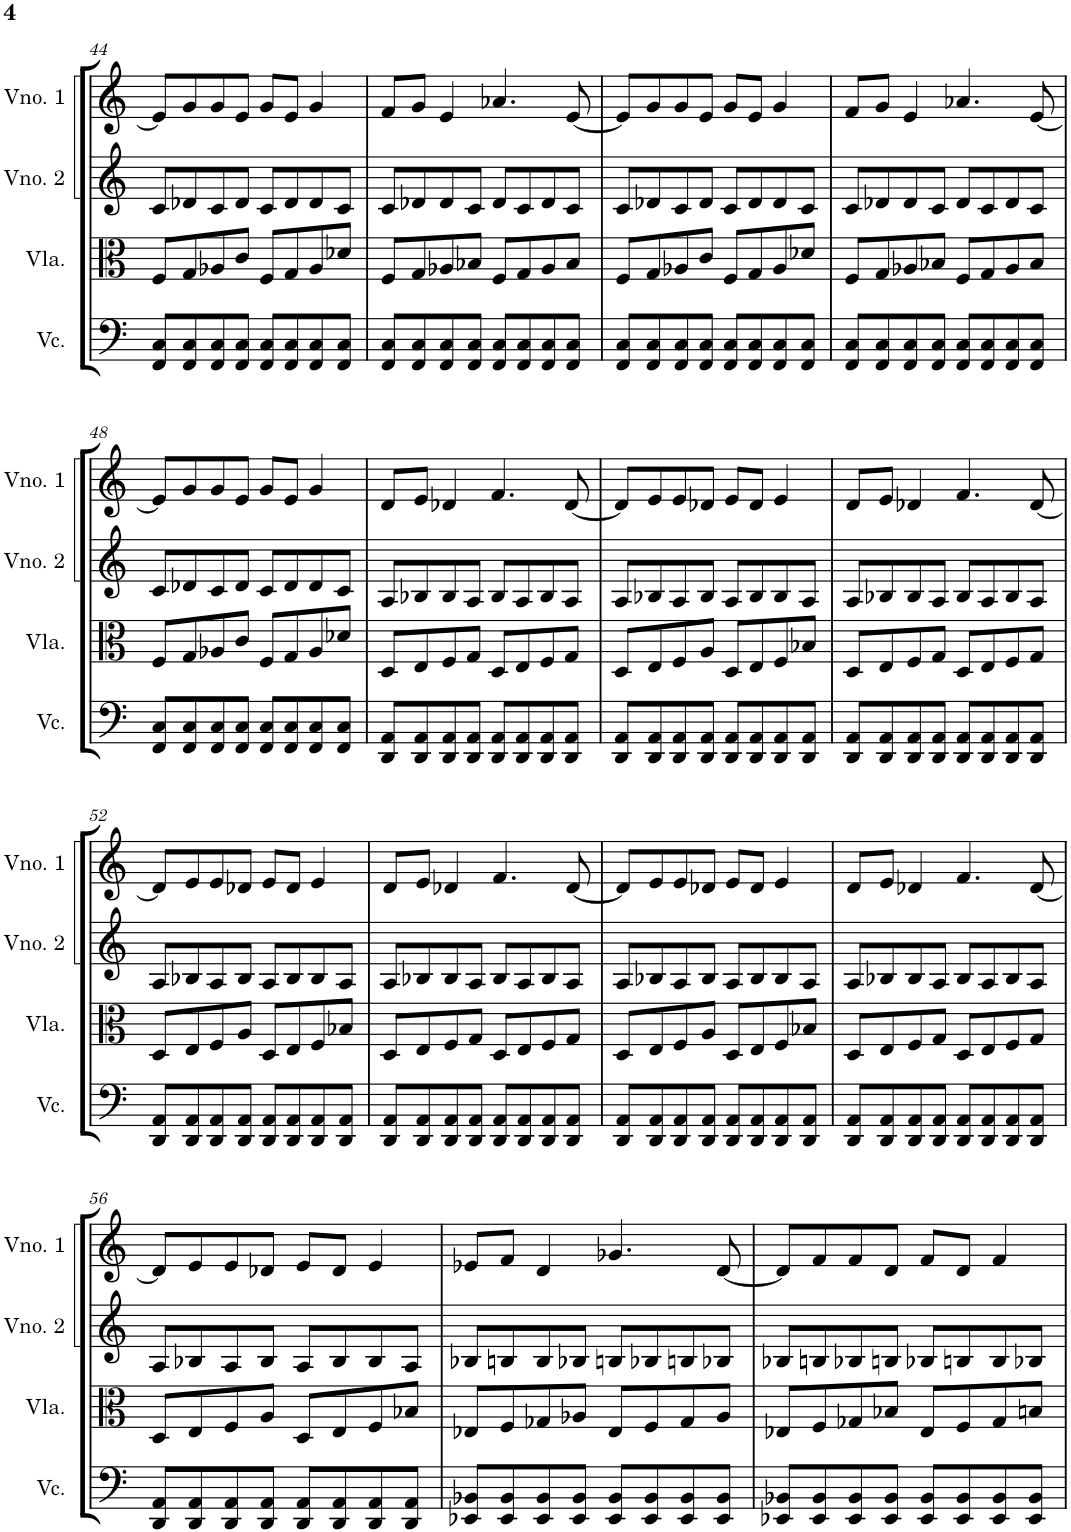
**kern	**kern	**kern	**kern
*part4	*part3	*part2	*part1
*staff4	*staff3	*staff2	*staff1
*I"Violoncelo	*I"Viola	*I"Violino 2	*I"Violino 1
*I'Vc.	*I'Vla.	*I'Vno. 2	*I'Vno. 1
!!LO:PB:g=z
*clefF4	*clefC3	*clefG2	*clefG2
*k[]	*k[]	*k[]	*k[]
*M4/4	*M4/4	*M4/4	*M4/4
=44	=44	=44	=44
8FF/ 8C/L	8F/L	8c/L	8e/L]
8FF/ 8C/	8G/	8d-X/	8g/
8FF/ 8C/	8A-X/	8c/	8g/
8FF/ 8C/J	8c/J	8d-/J	8e/J
8FF/ 8C/L	8F/L	8c/L	8g/L
8FF/ 8C/	8G/	8d-/	8e/J
8FF/ 8C/	8A-/	8d-/	4g/
8FF/ 8C/J	8d-X/J	8c/J	.
=45	=45	=45	=45
8FF/ 8C/L	8F/L	8c/L	8f/L
8FF/ 8C/	8G/	8d-X/	8g/J
8FF/ 8C/	8A-X/	8d-/	4e/
8FF/ 8C/J	8B-X/J	8c/J	.
8FF/ 8C/L	8F/L	8d-/L	4.a-X/
8FF/ 8C/	8G/	8c/	.
8FF/ 8C/	8A-/	8d-/	.
8FF/ 8C/J	8B-/J	8c/J	[8e/
=46	=46	=46	=46
8FF/ 8C/L	8F/L	8c/L	8e/L]
8FF/ 8C/	8G/	8d-X/	8g/
8FF/ 8C/	8A-X/	8c/	8g/
8FF/ 8C/J	8c/J	8d-/J	8e/J
8FF/ 8C/L	8F/L	8c/L	8g/L
8FF/ 8C/	8G/	8d-/	8e/J
8FF/ 8C/	8A-/	8d-/	4g/
8FF/ 8C/J	8d-X/J	8c/J	.
=47	=47	=47	=47
8FF/ 8C/L	8F/L	8c/L	8f/L
8FF/ 8C/	8G/	8d-X/	8g/J
8FF/ 8C/	8A-X/	8d-/	4e/
8FF/ 8C/J	8B-X/J	8c/J	.
8FF/ 8C/L	8F/L	8d-/L	4.a-X/
8FF/ 8C/	8G/	8c/	.
8FF/ 8C/	8A-/	8d-/	.
8FF/ 8C/J	8B-/J	8c/J	[8e/
!!LO:LB:g=z
=48	=48	=48	=48
8FF/ 8C/L	8F/L	8c/L	8e/L]
8FF/ 8C/	8G/	8d-X/	8g/
8FF/ 8C/	8A-X/	8c/	8g/
8FF/ 8C/J	8c/J	8d-/J	8e/J
8FF/ 8C/L	8F/L	8c/L	8g/L
8FF/ 8C/	8G/	8d-/	8e/J
8FF/ 8C/	8A-/	8d-/	4g/
8FF/ 8C/J	8d-X/J	8c/J	.
=49	=49	=49	=49
8DD/ 8AA/L	8D/L	8A/L	8d/L
8DD/ 8AA/	8E/	8B-X/	8e/J
8DD/ 8AA/	8F/	8B-/	4d-X/
8DD/ 8AA/J	8G/J	8A/J	.
8DD/ 8AA/L	8D/L	8B-/L	4.f/
8DD/ 8AA/	8E/	8A/	.
8DD/ 8AA/	8F/	8B-/	.
8DD/ 8AA/J	8G/J	8A/J	[8d-/
=50	=50	=50	=50
8DD/ 8AA/L	8D/L	8A/L	8d-/L]
8DD/ 8AA/	8E/	8B-X/	8e/
8DD/ 8AA/	8F/	8A/	8e/
8DD/ 8AA/J	8A/J	8B-/J	8d-X/J
8DD/ 8AA/L	8D/L	8A/L	8e/L
8DD/ 8AA/	8E/	8B-/	8d-/J
8DD/ 8AA/	8F/	8B-/	4e/
8DD/ 8AA/J	8B-X/J	8A/J	.
=51	=51	=51	=51
8DD/ 8AA/L	8D/L	8A/L	8d/L
8DD/ 8AA/	8E/	8B-X/	8e/J
8DD/ 8AA/	8F/	8B-/	4d-X/
8DD/ 8AA/J	8G/J	8A/J	.
8DD/ 8AA/L	8D/L	8B-/L	4.f/
8DD/ 8AA/	8E/	8A/	.
8DD/ 8AA/	8F/	8B-/	.
8DD/ 8AA/J	8G/J	8A/J	[8d-/
!!LO:LB:g=z
=52	=52	=52	=52
8DD/ 8AA/L	8D/L	8A/L	8d-/L]
8DD/ 8AA/	8E/	8B-X/	8e/
8DD/ 8AA/	8F/	8A/	8e/
8DD/ 8AA/J	8A/J	8B-/J	8d-X/J
8DD/ 8AA/L	8D/L	8A/L	8e/L
8DD/ 8AA/	8E/	8B-/	8d-/J
8DD/ 8AA/	8F/	8B-/	4e/
8DD/ 8AA/J	8B-X/J	8A/J	.
=53	=53	=53	=53
8DD/ 8AA/L	8D/L	8A/L	8d/L
8DD/ 8AA/	8E/	8B-X/	8e/J
8DD/ 8AA/	8F/	8B-/	4d-X/
8DD/ 8AA/J	8G/J	8A/J	.
8DD/ 8AA/L	8D/L	8B-/L	4.f/
8DD/ 8AA/	8E/	8A/	.
8DD/ 8AA/	8F/	8B-/	.
8DD/ 8AA/J	8G/J	8A/J	[8d-/
=54	=54	=54	=54
8DD/ 8AA/L	8D/L	8A/L	8d-/L]
8DD/ 8AA/	8E/	8B-X/	8e/
8DD/ 8AA/	8F/	8A/	8e/
8DD/ 8AA/J	8A/J	8B-/J	8d-X/J
8DD/ 8AA/L	8D/L	8A/L	8e/L
8DD/ 8AA/	8E/	8B-/	8d-/J
8DD/ 8AA/	8F/	8B-/	4e/
8DD/ 8AA/J	8B-X/J	8A/J	.
=55	=55	=55	=55
8DD/ 8AA/L	8D/L	8A/L	8d/L
8DD/ 8AA/	8E/	8B-X/	8e/J
8DD/ 8AA/	8F/	8B-/	4d-X/
8DD/ 8AA/J	8G/J	8A/J	.
8DD/ 8AA/L	8D/L	8B-/L	4.f/
8DD/ 8AA/	8E/	8A/	.
8DD/ 8AA/	8F/	8B-/	.
8DD/ 8AA/J	8G/J	8A/J	[8d-/
!!LO:LB:g=z
=56	=56	=56	=56
8DD/ 8AA/L	8D/L	8A/L	8d-/L]
8DD/ 8AA/	8E/	8B-X/	8e/
8DD/ 8AA/	8F/	8A/	8e/
8DD/ 8AA/J	8A/J	8B-/J	8d-X/J
8DD/ 8AA/L	8D/L	8A/L	8e/L
8DD/ 8AA/	8E/	8B-/	8d-/J
8DD/ 8AA/	8F/	8B-/	4e/
8DD/ 8AA/J	8B-X/J	8A/J	.
=57	=57	=57	=57
8EE-X/ 8BB-X/L	8E-X/L	8B-X/L	8e-X/L
8EE-/ 8BB-/	8F/	8Bn/	8f/J
8EE-/ 8BB-/	8G-X/	8B/	4d/
8EE-/ 8BB-/J	8A-X/J	8B-X/J	.
8EE-/ 8BB-/L	8E-/L	8Bn/L	4.g-X/
8EE-/ 8BB-/	8F/	8B-X/	.
8EE-/ 8BB-/	8G-/	8Bn/	.
8EE-/ 8BB-/J	8A-/J	8B-X/J	[8d/
=58	=58	=58	=58
8EE-X/ 8BB-X/L	8E-X/L	8B-X/L	8d/L]
8EE-/ 8BB-/	8F/	8Bn/	8f/
8EE-/ 8BB-/	8G-X/	8B-X/	8f/
8EE-/ 8BB-/J	8B-X/J	8Bn/J	8d/J
8EE-/ 8BB-/L	8E-/L	8B-X/L	8f/L
8EE-/ 8BB-/	8F/	8Bn/	8d/J
8EE-/ 8BB-/	8G-/	8B/	4f/
8EE-/ 8BB-/J	8Bn/J	8B-X/J	.
=	=	=	=
*-	*-	*-	*-
